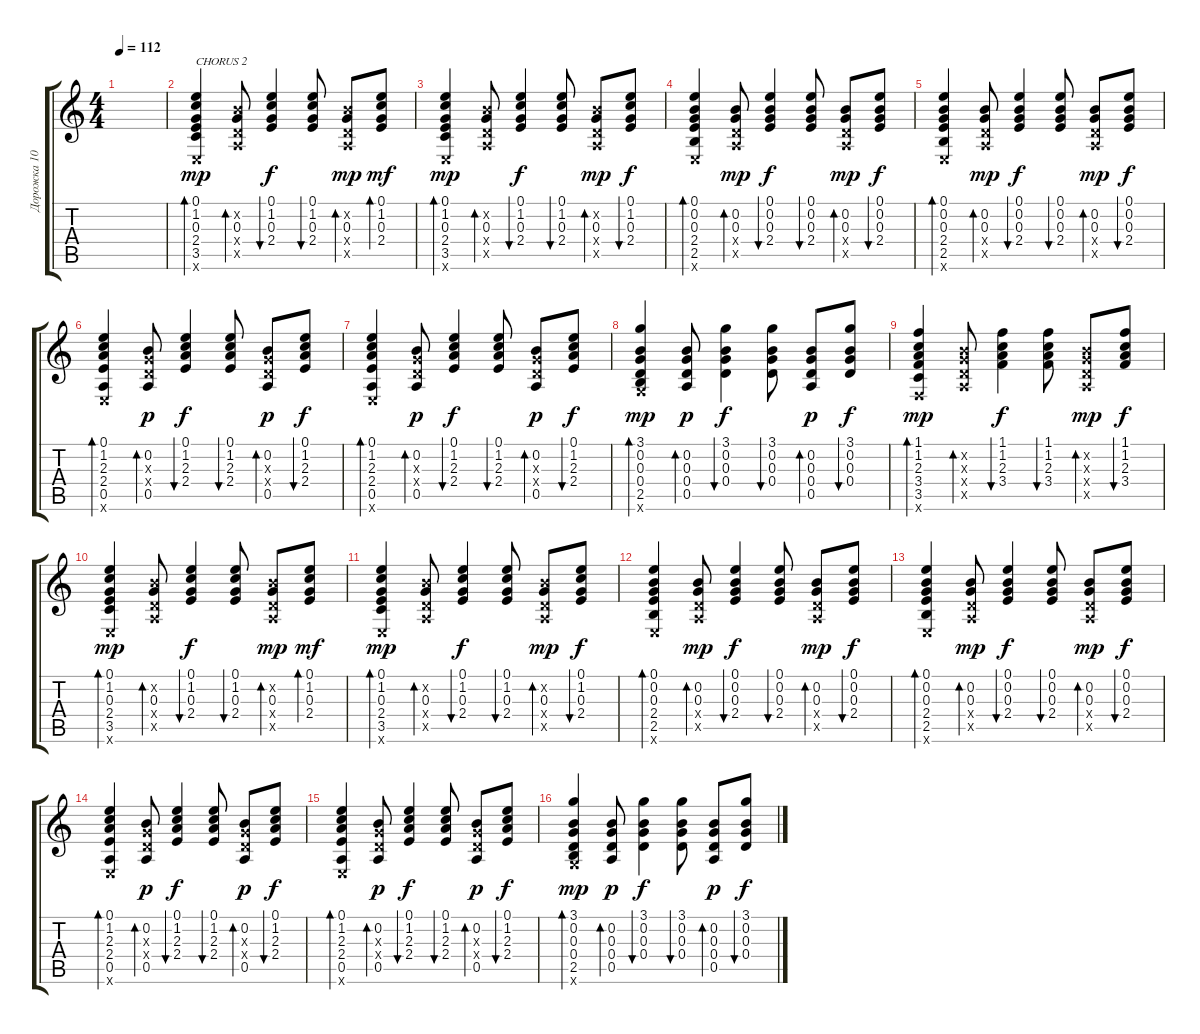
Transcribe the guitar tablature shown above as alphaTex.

\track ("Дорожка 10" "Дорожка 10") {instrument acousticguitarsteel}
\staff {score tabs}
\tuning (E4 B3 G3 D3 A2 E2) {hide}
\ts (4 4)
\tempo 112
\clef g2
\ks c
|
(0.1 1.2 0.3 2.4 3.5 0.6{x}).4{bd 60 txt "CHORUS 2" dy mp} (0.2{x} 0.3 0.4{x} 0.5{x}).8{bd 30} (0.1 1.2 0.3 2.4).4{bu 30 dy f} (0.1 1.2 0.3 2.4).8{bu 30} (0.2{x} 0.3 0.4{x} 0.5{x}).8{bd 30 dy mp} (0.1 1.2 0.3 2.4).8{bd 30 dy mf} |
(0.1 1.2 0.3 2.4 3.5 0.6{x}).4{bd 30 dy mp} (0.2{x} 0.3 0.4{x} 0.5{x}).8{bd 30} (0.1 1.2 0.3 2.4).4{bu 30 dy f} (0.1 1.2 0.3 2.4).8{bu 30} (0.2{x} 0.3 0.4{x} 0.5{x}).8{bd 30 dy mp} (0.1 1.2 0.3 2.4).8{bu 30 dy f} |
(0.1 0.2 0.3 2.4 2.5 0.6{x}).4{bd 30} (0.2 0.3 0.4{x} 0.5{x}).8{bd 30 dy mp} (0.1 0.2 0.3 2.4).4{bu 30 dy f} (0.1 0.2 0.3 2.4).8{bu 30} (0.2 0.3 0.4{x} 0.5{x}).8{bd 30 dy mp} (0.1 0.2 0.3 2.4).8{bu 30 dy f} |
(0.1 0.2 0.3 2.4 2.5 0.6{x}).4{bd 30} (0.2 0.3 0.4{x} 0.5{x}).8{bd 30 dy mp} (0.1 0.2 0.3 2.4).4{bu 30 dy f} (0.1 0.2 0.3 2.4).8{bu 30} (0.2 0.3 0.4{x} 0.5{x}).8{bd 30 dy mp} (0.1 0.2 0.3 2.4).8{bu 30 dy f} |
(0.1 1.2 2.3 2.4 0.5 0.6{x}).4{bd 30} (0.2 0.3{x} 0.4{x} 0.5).8{bd 30 dy p} (0.1 1.2 2.3 2.4).4{bu 30 dy f} (0.1 1.2 2.3 2.4).8{bu 30} (0.2 0.3{x} 0.4{x} 0.5).8{bd 30 dy p} (0.1 1.2 2.3 2.4).8{bu 30 dy f} |
(0.1 1.2 2.3 2.4 0.5 0.6{x}).4{bd 30} (0.2 0.3{x} 0.4{x} 0.5).8{bd 30 dy p} (0.1 1.2 2.3 2.4).4{bu 30 dy f} (0.1 1.2 2.3 2.4).8{bu 30} (0.2 0.3{x} 0.4{x} 0.5).8{bd 30 dy p} (0.1 1.2 2.3 2.4).8{bu 30 dy f} |
(3.1 0.2 0.3 0.4 2.5 3.6{x}).4{bd 30 dy mp} (0.2 0.3 0.4 0.5).8{bd 30 dy p} (3.1 0.2 0.3 0.4).4{bu 30 dy f} (3.1 0.2 0.3 0.4).8{bu 30} (0.2 0.3 0.4 0.5).8{bd 30 dy p} (3.1 0.2 0.3 0.4).8{bu 30 dy f} |
(1.1 1.2 2.3 3.4 3.5 1.6{x}).4{bd 30 dy mp} (0.2{x} 0.3{x} 0.4{x} 0.5{x}).8{bd 30} (1.1 1.2 2.3 3.4).4{bu 30 dy f} (1.1 1.2 2.3 3.4).8{bu 30} (0.2{x} 0.3{x} 0.4{x} 0.5{x}).8{bd 30 dy mp} (1.1 1.2 2.3 3.4).8{bu 30 dy f} |
(0.1 1.2 0.3 2.4 3.5 0.6{x}).4{bd 60 dy mp} (0.2{x} 0.3 0.4{x} 0.5{x}).8{bd 30} (0.1 1.2 0.3 2.4).4{bu 30 dy f} (0.1 1.2 0.3 2.4).8{bu 30} (0.2{x} 0.3 0.4{x} 0.5{x}).8{bd 30 dy mp} (0.1 1.2 0.3 2.4).8{bd 30 dy mf} |
(0.1 1.2 0.3 2.4 3.5 0.6{x}).4{bd 30 dy mp} (0.2{x} 0.3 0.4{x} 0.5{x}).8{bd 30} (0.1 1.2 0.3 2.4).4{bu 30 dy f} (0.1 1.2 0.3 2.4).8{bu 30} (0.2{x} 0.3 0.4{x} 0.5{x}).8{bd 30 dy mp} (0.1 1.2 0.3 2.4).8{bu 30 dy f} |
(0.1 0.2 0.3 2.4 2.5 0.6{x}).4{bd 30} (0.2 0.3 0.4{x} 0.5{x}).8{bd 30 dy mp} (0.1 0.2 0.3 2.4).4{bu 30 dy f} (0.1 0.2 0.3 2.4).8{bu 30} (0.2 0.3 0.4{x} 0.5{x}).8{bd 30 dy mp} (0.1 0.2 0.3 2.4).8{bu 30 dy f} |
(0.1 0.2 0.3 2.4 2.5 0.6{x}).4{bd 30} (0.2 0.3 0.4{x} 0.5{x}).8{bd 30 dy mp} (0.1 0.2 0.3 2.4).4{bu 30 dy f} (0.1 0.2 0.3 2.4).8{bu 30} (0.2 0.3 0.4{x} 0.5{x}).8{bd 30 dy mp} (0.1 0.2 0.3 2.4).8{bu 30 dy f} |
(0.1 1.2 2.3 2.4 0.5 0.6{x}).4{bd 30} (0.2 0.3{x} 0.4{x} 0.5).8{bd 30 dy p} (0.1 1.2 2.3 2.4).4{bu 30 dy f} (0.1 1.2 2.3 2.4).8{bu 30} (0.2 0.3{x} 0.4{x} 0.5).8{bd 30 dy p} (0.1 1.2 2.3 2.4).8{bu 30 dy f} |
(0.1 1.2 2.3 2.4 0.5 0.6{x}).4{bd 30} (0.2 0.3{x} 0.4{x} 0.5).8{bd 30 dy p} (0.1 1.2 2.3 2.4).4{bu 30 dy f} (0.1 1.2 2.3 2.4).8{bu 30} (0.2 0.3{x} 0.4{x} 0.5).8{bd 30 dy p} (0.1 1.2 2.3 2.4).8{bu 30 dy f} |
(3.1 0.2 0.3 0.4 2.5 3.6{x}).4{bd 30 dy mp} (0.2 0.3 0.4 0.5).8{bd 30 dy p} (3.1 0.2 0.3 0.4).4{bu 30 dy f} (3.1 0.2 0.3 0.4).8{bu 30} (0.2 0.3 0.4 0.5).8{bd 30 dy p} (3.1 0.2 0.3 0.4).8{bu 30 dy f}
